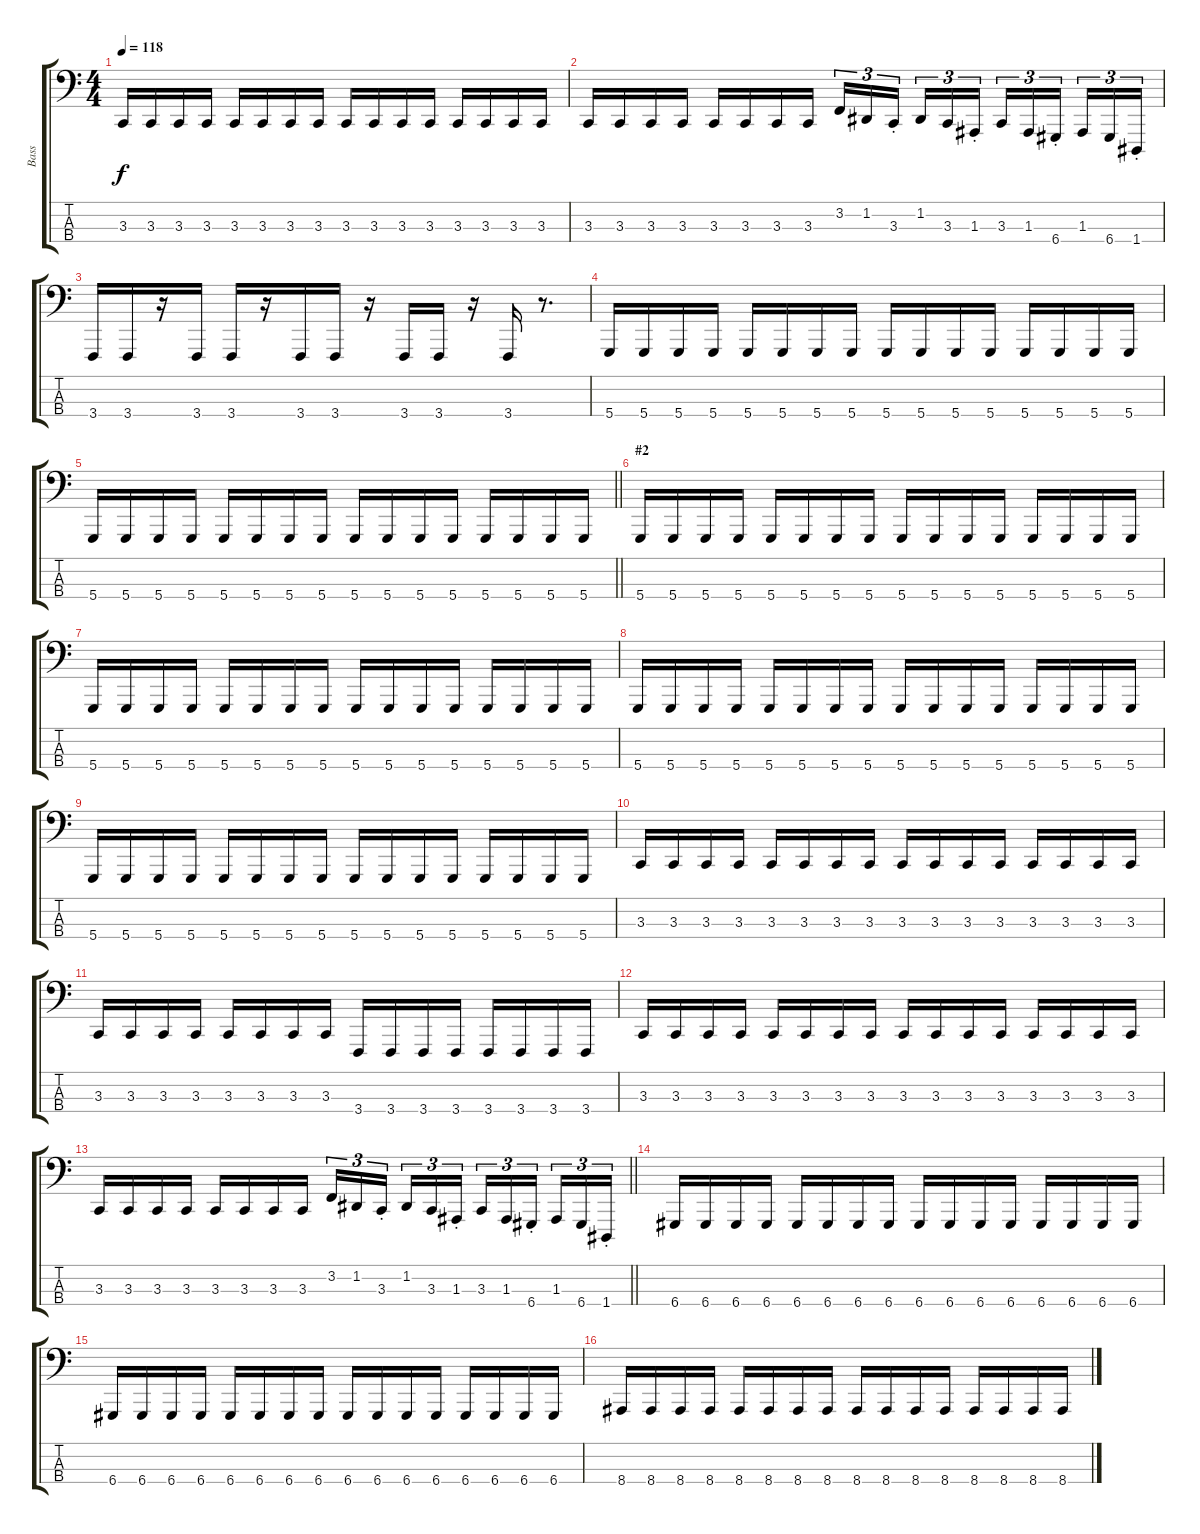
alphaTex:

\track ("Bass" "Bass") {instrument lead8bassandlead}
\staff {score tabs}
\tuning (G2 D2 A1 D1) {hide}
\ts (4 4)
\tempo 118
\clef f4
\ks c
3.3.16{dy f} 3.3.16 3.3.16 3.3.16 3.3.16 3.3.16 3.3.16 3.3.16 3.3.16 3.3.16 3.3.16 3.3.16 3.3.16 3.3.16 3.3.16 3.3.16 |
3.3.16 3.3.16 3.3.16 3.3.16 3.3.16 3.3.16 3.3.16 3.3.16 3.2.16{tu (3 2)} 1.2.16{tu (3 2)} 3.3{st}.16{tu (3 2)} 1.2.16{tu (3 2)} 3.3.16{tu (3 2)} 1.3{st}.16{tu (3 2)} 3.3.16{tu (3 2)} 1.3.16{tu (3 2)} 6.4{st}.16{tu (3 2)} 1.3.16{tu (3 2)} 6.4.16{tu (3 2)} 1.4{st}.16{tu (3 2)} |
3.4.16 3.4.16 r.16 3.4.16 3.4.16 r.16 3.4.16 3.4.16 r.16 3.4.16 3.4.16 r.16 3.4.16 r.8{d} |
5.4.16 5.4.16 5.4.16 5.4.16 5.4.16 5.4.16 5.4.16 5.4.16 5.4.16 5.4.16 5.4.16 5.4.16 5.4.16 5.4.16 5.4.16 5.4.16 |
\barLineRight lightlight
5.4.16 5.4.16 5.4.16 5.4.16 5.4.16 5.4.16 5.4.16 5.4.16 5.4.16 5.4.16 5.4.16 5.4.16 5.4.16 5.4.16 5.4.16 5.4.16 |
\section ("" "#2")
5.4.16 5.4.16 5.4.16 5.4.16 5.4.16 5.4.16 5.4.16 5.4.16 5.4.16 5.4.16 5.4.16 5.4.16 5.4.16 5.4.16 5.4.16 5.4.16 |
5.4.16 5.4.16 5.4.16 5.4.16 5.4.16 5.4.16 5.4.16 5.4.16 5.4.16 5.4.16 5.4.16 5.4.16 5.4.16 5.4.16 5.4.16 5.4.16 |
5.4.16 5.4.16 5.4.16 5.4.16 5.4.16 5.4.16 5.4.16 5.4.16 5.4.16 5.4.16 5.4.16 5.4.16 5.4.16 5.4.16 5.4.16 5.4.16 |
5.4.16 5.4.16 5.4.16 5.4.16 5.4.16 5.4.16 5.4.16 5.4.16 5.4.16 5.4.16 5.4.16 5.4.16 5.4.16 5.4.16 5.4.16 5.4.16 |
3.3.16 3.3.16 3.3.16 3.3.16 3.3.16 3.3.16 3.3.16 3.3.16 3.3.16 3.3.16 3.3.16 3.3.16 3.3.16 3.3.16 3.3.16 3.3.16 |
3.3.16 3.3.16 3.3.16 3.3.16 3.3.16 3.3.16 3.3.16 3.3.16 3.4.16 3.4.16 3.4.16 3.4.16 3.4.16 3.4.16 3.4.16 3.4.16 |
3.3.16 3.3.16 3.3.16 3.3.16 3.3.16 3.3.16 3.3.16 3.3.16 3.3.16 3.3.16 3.3.16 3.3.16 3.3.16 3.3.16 3.3.16 3.3.16 |
\barLineRight lightlight
3.3.16 3.3.16 3.3.16 3.3.16 3.3.16 3.3.16 3.3.16 3.3.16 3.2.16{tu (3 2)} 1.2.16{tu (3 2)} 3.3{st}.16{tu (3 2)} 1.2.16{tu (3 2)} 3.3.16{tu (3 2)} 1.3{st}.16{tu (3 2)} 3.3.16{tu (3 2)} 1.3.16{tu (3 2)} 6.4{st}.16{tu (3 2)} 1.3.16{tu (3 2)} 6.4.16{tu (3 2)} 1.4{st}.16{tu (3 2)} |
\section ("" " ")
6.4.16 6.4.16 6.4.16 6.4.16 6.4.16 6.4.16 6.4.16 6.4.16 6.4.16 6.4.16 6.4.16 6.4.16 6.4.16 6.4.16 6.4.16 6.4.16 |
6.4.16 6.4.16 6.4.16 6.4.16 6.4.16 6.4.16 6.4.16 6.4.16 6.4.16 6.4.16 6.4.16 6.4.16 6.4.16 6.4.16 6.4.16 6.4.16 |
8.4.16 8.4.16 8.4.16 8.4.16 8.4.16 8.4.16 8.4.16 8.4.16 8.4.16 8.4.16 8.4.16 8.4.16 8.4.16 8.4.16 8.4.16 8.4.16
